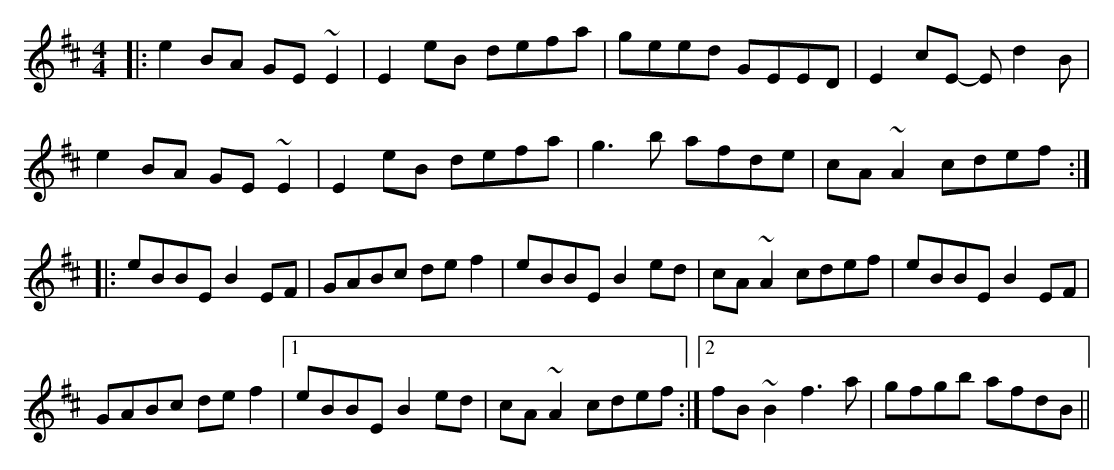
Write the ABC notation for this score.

X:1
M:4/4
K:Edor
|:e2BA GE~E2|E2eB defa|geed GEED|E2cE- Ed2B|
e2BA GE~E2|E2eB defa|g3b afde|cA~A2 cdef:|
|:eBBE B2EF|GABc def2|eBBE B2ed|cA~A2 cdef|eBBE B2EF|
GABc def2|1 eBBE B2ed|cA~A2 cdef:|2 fB~B2 f3a|gfgb afdB||
